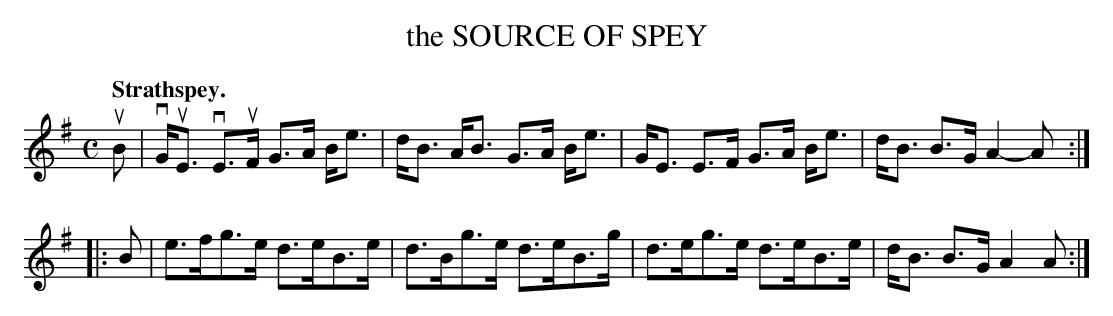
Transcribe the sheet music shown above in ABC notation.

X:1
T: the SOURCE OF SPEY
Q:"Strathspey."
M: C
L: 1/8
K: Em
uB |\
vG<uE vE>uF G>A B<e | d<B A<B G>A B<e |\
G<E E>F G>A B<e | d<B B>G A2-A :|
|: B |\
e>fg>e d>eB>e | d>Bg>e d>eB>g |\
d>eg>e d>eB>e | d<B B>G A2A :|
